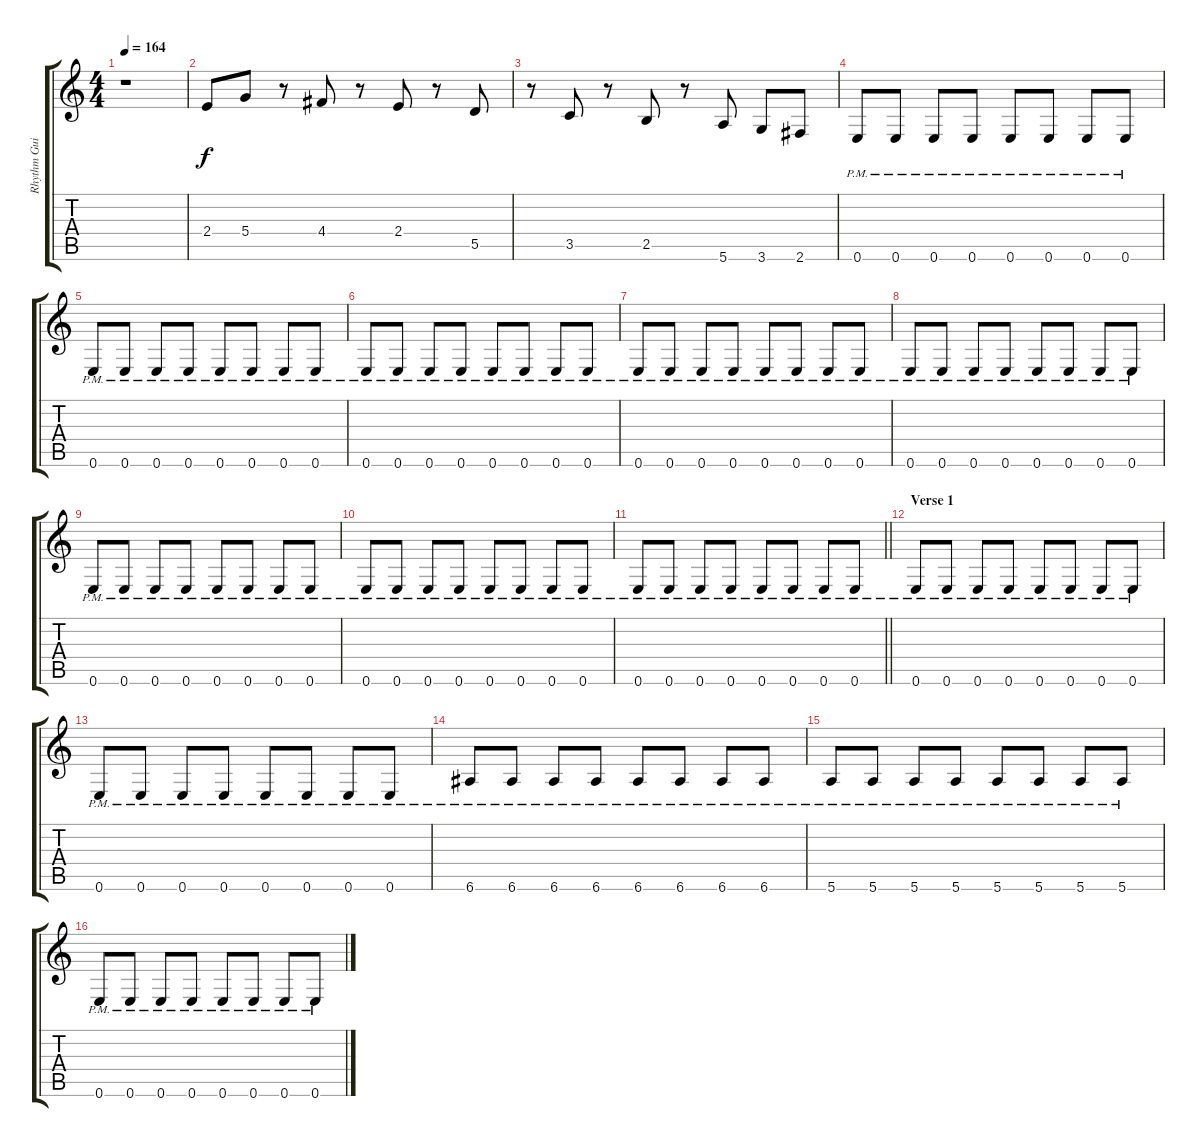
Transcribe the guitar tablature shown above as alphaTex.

\track ("Rhythm Guitar (Ritchie Blackmore)" "Rhythm Gui") {instrument overdrivenguitar}
\staff {score tabs}
\tuning (E4 B3 G3 D3 A2 E2) {hide}
\ts (4 4)
\tempo 164
\clef g2
\ks c
r.1{dy f instrument overdrivenguitar} |
2.4.8 5.4.8 r.8 4.4.8 r.8 2.4.8 r.8 5.5.8 |
r.8 3.5.8 r.8 2.5.8 r.8 5.6.8 3.6.8 2.6.8 |
0.6{pm}.8 0.6{pm}.8 0.6{pm}.8 0.6{pm}.8 0.6{pm}.8 0.6{pm}.8 0.6{pm}.8 0.6{pm}.8 |
0.6{pm}.8 0.6{pm}.8 0.6{pm}.8 0.6{pm}.8 0.6{pm}.8 0.6{pm}.8 0.6{pm}.8 0.6{pm}.8 |
0.6{pm}.8 0.6{pm}.8 0.6{pm}.8 0.6{pm}.8 0.6{pm}.8 0.6{pm}.8 0.6{pm}.8 0.6{pm}.8 |
0.6{pm}.8 0.6{pm}.8 0.6{pm}.8 0.6{pm}.8 0.6{pm}.8 0.6{pm}.8 0.6{pm}.8 0.6{pm}.8 |
0.6{pm}.8 0.6{pm}.8 0.6{pm}.8 0.6{pm}.8 0.6{pm}.8 0.6{pm}.8 0.6{pm}.8 0.6{pm}.8 |
0.6{pm}.8 0.6{pm}.8 0.6{pm}.8 0.6{pm}.8 0.6{pm}.8 0.6{pm}.8 0.6{pm}.8 0.6{pm}.8 |
0.6{pm}.8 0.6{pm}.8 0.6{pm}.8 0.6{pm}.8 0.6{pm}.8 0.6{pm}.8 0.6{pm}.8 0.6{pm}.8 |
\barLineRight lightlight
0.6{pm}.8 0.6{pm}.8 0.6{pm}.8 0.6{pm}.8 0.6{pm}.8 0.6{pm}.8 0.6{pm}.8 0.6{pm}.8 |
\section ("" "Verse 1")
0.6{pm}.8 0.6{pm}.8 0.6{pm}.8 0.6{pm}.8 0.6{pm}.8 0.6{pm}.8 0.6{pm}.8 0.6{pm}.8 |
0.6{pm}.8 0.6{pm}.8 0.6{pm}.8 0.6{pm}.8 0.6{pm}.8 0.6{pm}.8 0.6{pm}.8 0.6{pm}.8 |
6.6{pm}.8 6.6{pm}.8 6.6{pm}.8 6.6{pm}.8 6.6{pm}.8 6.6{pm}.8 6.6{pm}.8 6.6{pm}.8 |
5.6{pm}.8 5.6{pm}.8 5.6{pm}.8 5.6{pm}.8 5.6{pm}.8 5.6{pm}.8 5.6{pm}.8 5.6{pm}.8 |
0.6{pm}.8 0.6{pm}.8 0.6{pm}.8 0.6{pm}.8 0.6{pm}.8 0.6{pm}.8 0.6{pm}.8 0.6{pm}.8
